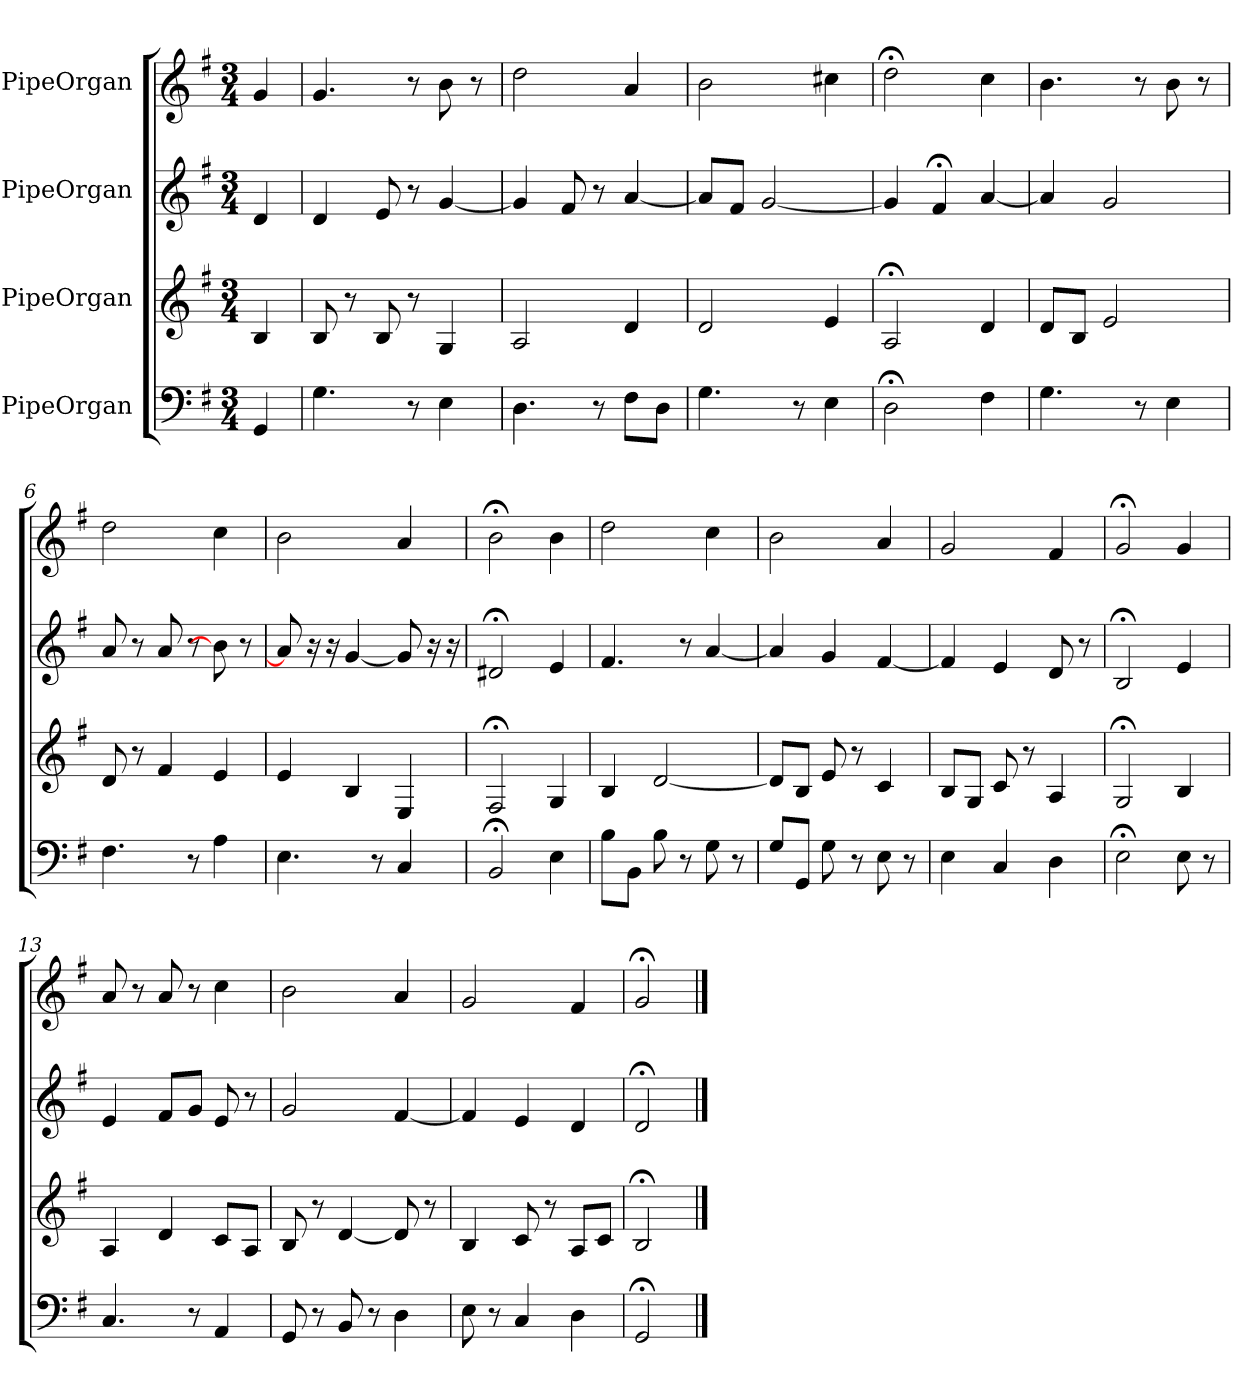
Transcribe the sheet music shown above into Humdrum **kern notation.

**kern	**kern	**kern	**kern
*part4	*part3	*part2	*part1
*staff4	*staff3	*staff2	*staff1
*I"PipeOrgan	*I"PipeOrgan	*I"PipeOrgan	*I"PipeOrgan
*k[f#]	*k[f#]	*k[f#]	*k[f#]
*G:	*G:	*G:	*G:
*M3/4	*M3/4	*M3/4	*M3/4
*MM60	*MM60	*MM60	*MM60
=	=	=	=
4GG	4B	4d	4g
=1	=1	=1	=1
4.G	8B	4d	4.g
.	8r	.	.
.	8B	8e	.
8r	8r	8r	8r
4E	4G	[4g	8b
.	.	.	8r
=2	=2	=2	=2
4.D	2A	4g]	2dd
.	.	8f#	.
8r	.	8r	.
8F#L	4d	[4a	4a
8DJ	.	.	.
=3	=3	=3	=3
4.G	2d	8aL]	2b
.	.	8f#J	.
.	.	[2g	.
8r	.	.	.
4E	4e	.	4cc#X
=4	=4	=4	=4
2D;<	2A;<	4g]	2dd;<
.	.	4f#;<	.
4F#	4d	[4a	4cc
=5	=5	=5	=5
4.G	8dL	4a]	4.b
.	8BJ	.	.
.	2e	2g	.
8r	.	.	8r
4E	.	.	8b
.	.	.	8r
=6	=6	=6	=6
4.F#	8d	8a	2dd
.	8r	8r	.
.	4f#	8a	.
8r	.	8r	.
4A	4e	8b]	4cc
.	.	8r	.
=7	=7	=7	=7
4.E	4e	8a]	2b
.	.	16r	.
.	.	16r	.
.	4B	[4g	.
8r	.	.	.
4C	4E	8g]	4a
.	.	16r	.
.	.	16r	.
=8	=8	=8	=8
2BB;<	2F#;<	2d#X;<	2b;<
4E	4G	4e	4b
=9	=9	=9	=9
8BL	4B	4.f#	2dd
8BBJ	.	.	.
8B	[2d	.	.
8r	.	8r	.
8G	.	[4a	4cc
8r	.	.	.
=10	=10	=10	=10
8GL	8dL]	4a]	2b
8GGJ	8BJ	.	.
8G	8e	4g	.
8r	8r	.	.
8E	4c	[4f#	4a
8r	.	.	.
=11	=11	=11	=11
4E	8BL	4f#]	2g
.	8GJ	.	.
4C	8c	4e	.
.	8r	.	.
4D	4A	8d	4f#
.	.	8r	.
=12	=12	=12	=12
2E;<	2G;<	2B;<	2g;<
8E	4B	4e	4g
8r	.	.	.
=13	=13	=13	=13
4.C	4A	4e	8a
.	.	.	8r
.	4d	8f#L	8a
8r	.	8gJ	8r
4AA	8cL	8e	4cc
.	8AJ	8r	.
=14	=14	=14	=14
8GG	8B	2g	2b
8r	8r	.	.
8BB	[4d	.	.
8r	.	.	.
4D	8d]	[4f#	4a
.	8r	.	.
=15	=15	=15	=15
8E	4B	4f#]	2g
8r	.	.	.
4C	8c	4e	.
.	8r	.	.
4D	8AL	4d	4f#
.	8cJ	.	.
=16	=16	=16	=16
2GG;<	2B;<	2d;<	2g;<
==	==	==	==
*-	*-	*-	*-
